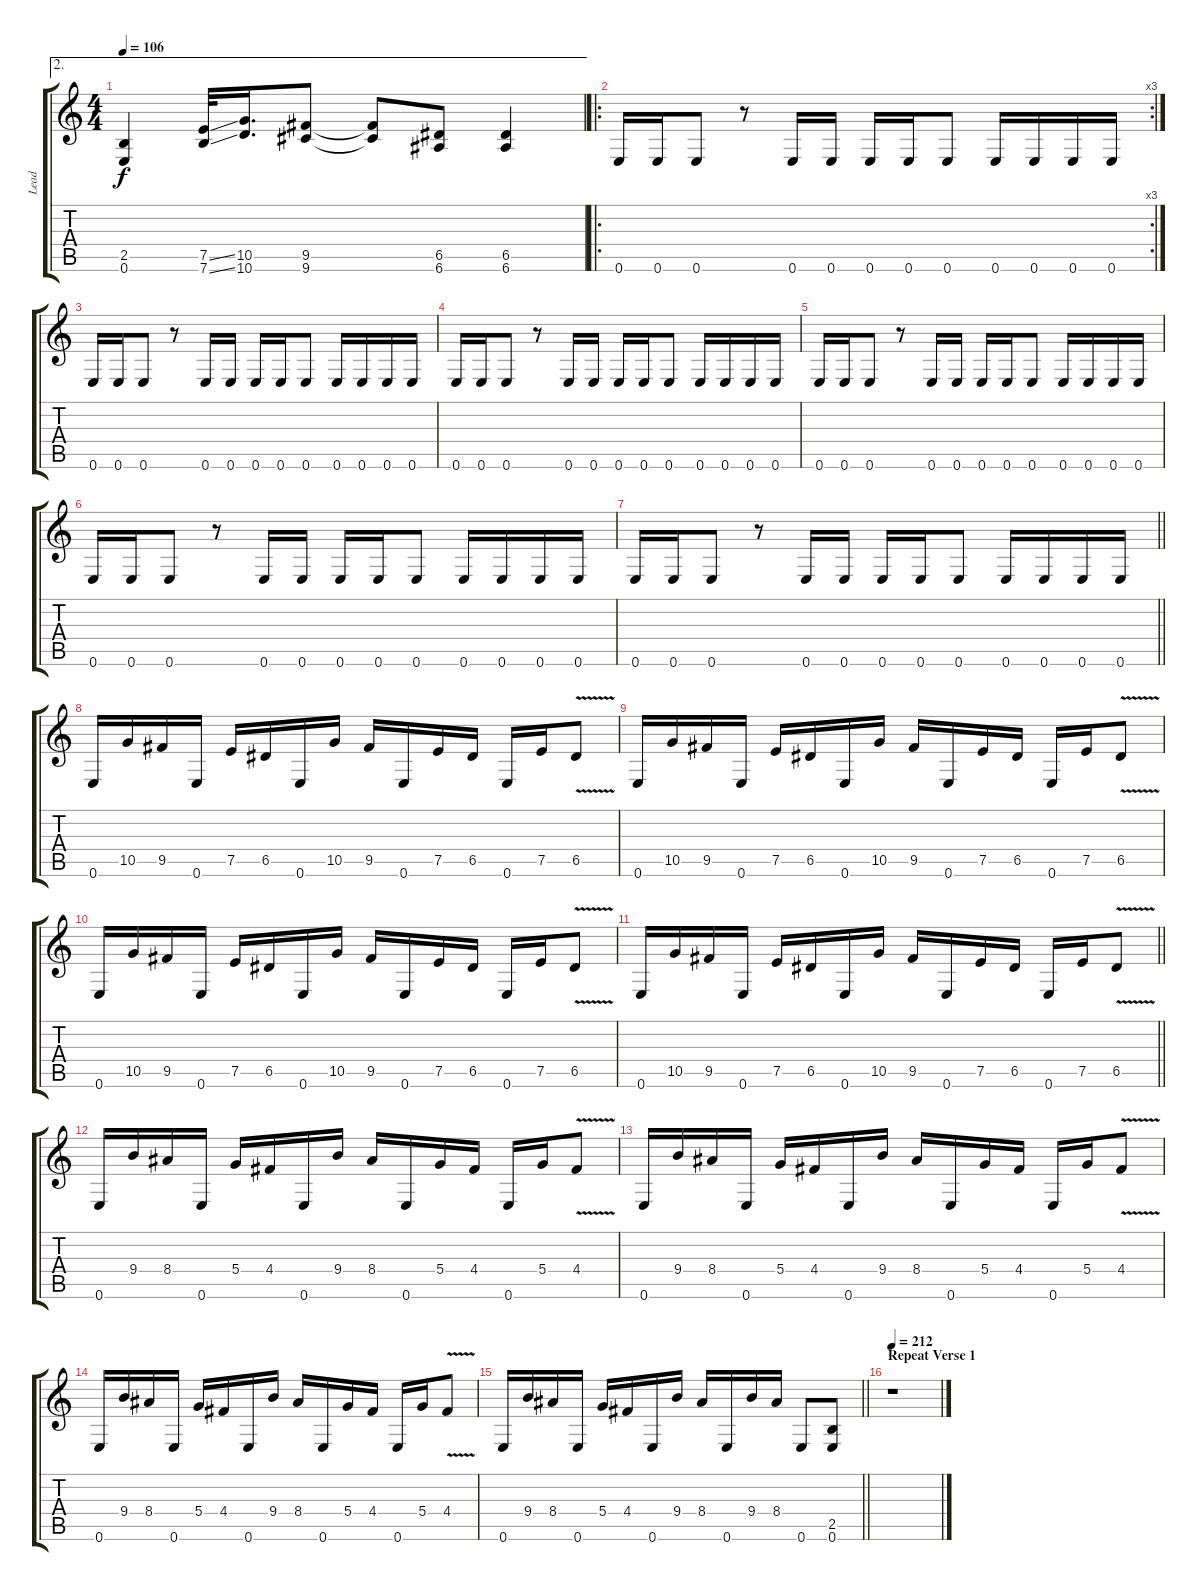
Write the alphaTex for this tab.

\track ("Lead" "Lead") {instrument distortionguitar}
\staff {score tabs}
\tuning (E4 B3 G3 D3 A2 E2) {hide}
\ae 2
\ts (4 4)
\tempo 106
\clef g2
\ks c
(2.5 0.6).4{dy f} (7.5{ss} 7.6{ss}).32 (10.5 10.6).16{d} (9.5 9.6).8 (9.5{t} 9.6{t}).8 (6.5 6.6).8 (6.5 6.6).4 |
\ro
\rc 3
0.6.16 0.6.16 0.6.8 r.8 0.6.16 0.6.16 0.6.16 0.6.16 0.6.8 0.6.16 0.6.16 0.6.16 0.6.16 |
0.6.16 0.6.16 0.6.8 r.8 0.6.16 0.6.16 0.6.16 0.6.16 0.6.8 0.6.16 0.6.16 0.6.16 0.6.16 |
0.6.16 0.6.16 0.6.8 r.8 0.6.16 0.6.16 0.6.16 0.6.16 0.6.8 0.6.16 0.6.16 0.6.16 0.6.16 |
0.6.16 0.6.16 0.6.8 r.8 0.6.16 0.6.16 0.6.16 0.6.16 0.6.8 0.6.16 0.6.16 0.6.16 0.6.16 |
0.6.16 0.6.16 0.6.8 r.8 0.6.16 0.6.16 0.6.16 0.6.16 0.6.8 0.6.16 0.6.16 0.6.16 0.6.16 |
\barLineRight lightlight
0.6.16 0.6.16 0.6.8 r.8 0.6.16 0.6.16 0.6.16 0.6.16 0.6.8 0.6.16 0.6.16 0.6.16 0.6.16 |
\section ("" "")
0.6.16 10.5.16 9.5.16 0.6.16 7.5.16 6.5.16 0.6.16 10.5.16 9.5.16 0.6.16 7.5.16 6.5.16 0.6.16 7.5.16 6.5{v}.8 |
0.6.16 10.5.16 9.5.16 0.6.16 7.5.16 6.5.16 0.6.16 10.5.16 9.5.16 0.6.16 7.5.16 6.5.16 0.6.16 7.5.16 6.5{v}.8 |
0.6.16 10.5.16 9.5.16 0.6.16 7.5.16 6.5.16 0.6.16 10.5.16 9.5.16 0.6.16 7.5.16 6.5.16 0.6.16 7.5.16 6.5{v}.8 |
\barLineRight lightlight
0.6.16 10.5.16 9.5.16 0.6.16 7.5.16 6.5.16 0.6.16 10.5.16 9.5.16 0.6.16 7.5.16 6.5.16 0.6.16 7.5.16 6.5{v}.8 |
\section ("" "")
0.6.16 9.4.16 8.4.16 0.6.16 5.4.16 4.4.16 0.6.16 9.4.16 8.4.16 0.6.16 5.4.16 4.4.16 0.6.16 5.4.16 4.4{v}.8 |
0.6.16 9.4.16 8.4.16 0.6.16 5.4.16 4.4.16 0.6.16 9.4.16 8.4.16 0.6.16 5.4.16 4.4.16 0.6.16 5.4.16 4.4{v}.8 |
0.6.16 9.4.16 8.4.16 0.6.16 5.4.16 4.4.16 0.6.16 9.4.16 8.4.16 0.6.16 5.4.16 4.4.16 0.6.16 5.4.16 4.4{v}.8 |
\barLineRight lightlight
0.6.16 9.4.16 8.4.16 0.6.16 5.4.16 4.4.16 0.6.16 9.4.16 8.4.16 0.6.16 9.4.16 8.4.16 0.6.8 (2.5 0.6).8 |
\section ("" "Repeat Verse 1")
\tempo 212
r.1
